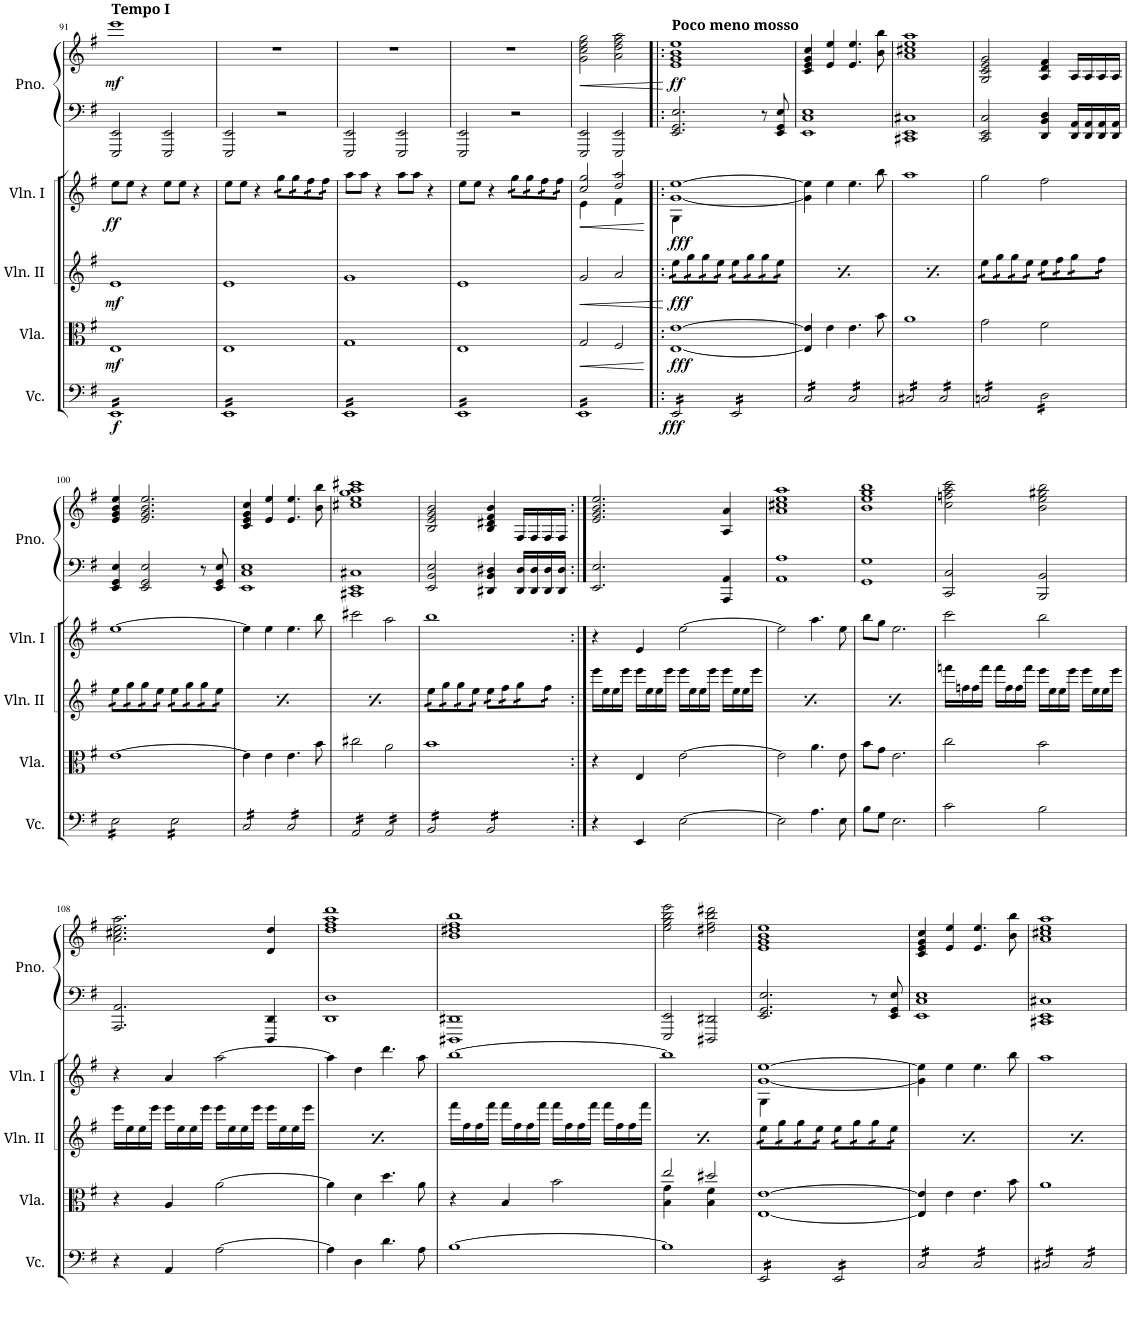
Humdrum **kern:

**kern	**dynam	**kern	**dynam	**kern	**dynam	**kern	**dynam	**kern	**kern	**dynam
*part5	*part5	*part4	*part4	*part3	*part3	*part2	*part2	*part1	*part1	*part1
*staff6	*staff6	*staff5	*staff5	*staff4	*staff4	*staff3	*staff3	*staff2	*staff1	*staff1/2
*I"Violoncello	*	*I"Viola	*	*I"Violin II	*	*I"Violin I	*	*I"Piano	*	*
*I'Vc.	*	*I'Vla.	*	*I'Vln. II	*	*I'Vln. I	*	*I'Pno.	*	*
!!LO:PB:g=z
*clefF4	*	*clefC3	*	*clefG2	*	*clefG2	*	*clefF4	*clefG2	*
*k[f#]	*	*k[f#]	*	*k[f#]	*	*k[f#]	*	*k[f#]	*k[f#]	*
*M4/4	*	*M4/4	*	*M4/4	*	*M4/4	*	*M4/4	*M4/4	*
*met(c)	*	*met(c)	*	*met(c)	*	*met(c)	*	*met(c)	*met(c)	*
=91	=91	=91	=91	=91	=91	=91	=91	=91	=91	=91
!	!	!	!	!	!	!	!	!	!LO:TX:a:B:t=Tempo I	!
!	!LO:DY:b	!	!LO:DY:b	!	!LO:DY:b	!	!LO:DY:b	!	!	!LO:DY:b
*tremolo	*	*	*	*	*	*	*	*	*	*
16EELL	f	1E	mf	1e	mf	8ee\L	ff	2EEE/ 2EE/	1eee	mf
16EE	.	.	.	.	.	.	.	.	.	.
16EE	.	.	.	.	.	8ee\J	.	.	.	.
16EE	.	.	.	.	.	.	.	.	.	.
16EE	.	.	.	.	.	4r	.	.	.	.
16EE	.	.	.	.	.	.	.	.	.	.
16EE	.	.	.	.	.	.	.	.	.	.
16EE	.	.	.	.	.	.	.	.	.	.
16EE	.	.	.	.	.	8ee\L	.	2EEE/ 2EE/	.	.
16EE	.	.	.	.	.	.	.	.	.	.
16EE	.	.	.	.	.	8ee\J	.	.	.	.
16EE	.	.	.	.	.	.	.	.	.	.
16EE	.	.	.	.	.	4r	.	.	.	.
16EE	.	.	.	.	.	.	.	.	.	.
16EE	.	.	.	.	.	.	.	.	.	.
16EEJJ	.	.	.	.	.	.	.	.	.	.
=92	=92	=92	=92	=92	=92	=92	=92	=92	=92	=92
16EELL	.	1E	.	1e	.	8ee\L	.	2EEE/ 2EE/	1r	.
16EE	.	.	.	.	.	.	.	.	.	.
16EE	.	.	.	.	.	8ee\J	.	.	.	.
16EE	.	.	.	.	.	.	.	.	.	.
16EE	.	.	.	.	.	4r	.	.	.	.
16EE	.	.	.	.	.	.	.	.	.	.
16EE	.	.	.	.	.	.	.	.	.	.
16EE	.	.	.	.	.	.	.	.	.	.
*	*	*	*	*	*	*tremolo	*	*	*	*
16EE	.	.	.	.	.	16gg\LL	.	2r	.	.
16EE	.	.	.	.	.	16gg\	.	.	.	.
16EE	.	.	.	.	.	16gg\	.	.	.	.
16EE	.	.	.	.	.	16gg\	.	.	.	.
16EE	.	.	.	.	.	16ff#\	.	.	.	.
16EE	.	.	.	.	.	16ff#\	.	.	.	.
16EE	.	.	.	.	.	16ff#\	.	.	.	.
16EEJJ	.	.	.	.	.	16ff#\JJ	.	.	.	.
*	*	*	*	*	*	*Xtremolo	*	*	*	*
=93	=93	=93	=93	=93	=93	=93	=93	=93	=93	=93
16EELL	.	1G	.	1g	.	8aa\L	.	2EEE/ 2EE/	1r	.
16EE	.	.	.	.	.	.	.	.	.	.
16EE	.	.	.	.	.	8aa\J	.	.	.	.
16EE	.	.	.	.	.	.	.	.	.	.
16EE	.	.	.	.	.	4r	.	.	.	.
16EE	.	.	.	.	.	.	.	.	.	.
16EE	.	.	.	.	.	.	.	.	.	.
16EE	.	.	.	.	.	.	.	.	.	.
16EE	.	.	.	.	.	8aa\L	.	2EEE/ 2EE/	.	.
16EE	.	.	.	.	.	.	.	.	.	.
16EE	.	.	.	.	.	8aa\J	.	.	.	.
16EE	.	.	.	.	.	.	.	.	.	.
16EE	.	.	.	.	.	4r	.	.	.	.
16EE	.	.	.	.	.	.	.	.	.	.
16EE	.	.	.	.	.	.	.	.	.	.
16EEJJ	.	.	.	.	.	.	.	.	.	.
=94	=94	=94	=94	=94	=94	=94	=94	=94	=94	=94
16EELL	.	1E	.	1e	.	8ee\L	.	2EEE/ 2EE/	1r	.
16EE	.	.	.	.	.	.	.	.	.	.
16EE	.	.	.	.	.	8ee\J	.	.	.	.
16EE	.	.	.	.	.	.	.	.	.	.
16EE	.	.	.	.	.	4r	.	.	.	.
16EE	.	.	.	.	.	.	.	.	.	.
16EE	.	.	.	.	.	.	.	.	.	.
16EE	.	.	.	.	.	.	.	.	.	.
*	*	*	*	*	*	*tremolo	*	*	*	*
16EE	.	.	.	.	.	16gg\LL	.	2r	.	.
16EE	.	.	.	.	.	16gg\	.	.	.	.
16EE	.	.	.	.	.	16gg\	.	.	.	.
16EE	.	.	.	.	.	16gg\	.	.	.	.
16EE	.	.	.	.	.	16ff#\	.	.	.	.
16EE	.	.	.	.	.	16ff#\	.	.	.	.
16EE	.	.	.	.	.	16ff#\	.	.	.	.
16EEJJ	.	.	.	.	.	16ff#\JJ	.	.	.	.
*	*	*	*	*	*	*Xtremolo	*	*	*	*
=95	=95	=95	=95	=95	=95	=95	=95	=95	=95	=95
!	!	!	!LO:HP:b	!	!LO:HP:b	!	!LO:HP:b	!	!	!LO:HP:b
*	*	*	*	*	*	*^	*	*	*	*
16EELL	.	2G/	<	2g/	<	2cc/ 2gg/	4e\	<	2EEE/ 2EE/	2g\ 2cc\ 2ee\ 2gg\	<
16EE	.	.	.	.	.	.	.	.	.	.	.
16EE	.	.	.	.	.	.	.	.	.	.	.
16EE	.	.	.	.	.	.	.	.	.	.	.
16EE	.	.	.	.	.	.	4ryy	.	.	.	.
16EE	.	.	.	.	.	.	.	.	.	.	.
16EE	.	.	.	.	.	.	.	.	.	.	.
16EE	.	.	.	.	.	.	.	.	.	.	.
16EE	.	2F#/	.	2a/	.	2dd/ 2aa/	4f#\	.	2EEE/ 2EE/	2a\ 2dd\ 2ff#\ 2aa\	.
16EE	.	.	.	.	.	.	.	.	.	.	.
16EE	.	.	.	.	.	.	.	.	.	.	.
16EE	.	.	.	.	.	.	.	.	.	.	.
16EE	.	.	.	.	.	.	4ryy	.	.	.	.
16EE	.	.	.	.	.	.	.	.	.	.	.
16EE	.	.	.	.	.	.	.	.	.	.	.
16EEJJ	.	.	.	.	.	.	.	.	.	.	.
*	*	*	*	*	*	*v	*v	*	*	*	*
.	.	.	[	.	[	.	[	.	.	[
=96!|:	=96!|:	=96!|:	=96!|:	=96!|:	=96!|:	=96!|:	=96!|:	=96!|:	=96!|:	=96!|:
*	*	*	*	*	*	*^	*	*	*	*
!	!	!	!	!	!	!	!	!	!	!LO:TX:a:B:t=Poco meno mosso	!
!	!LO:DY:b	!	!LO:DY:b	!	!LO:DY:b	!	!	!LO:DY:b	!	!	!LO:DY:b
*	*	*	*	*tremolo	*	*	*	*	*	*	*
16EE/LL	fff	[<1E [1e	fff	16ee\LL	fff	[<1g [1ee	4G\	fff	2.EE/ 2.GG/ 2.E/	1e 1g 1b 1ee	ff
16EE/	.	.	.	16ee\	.	.	.	.	.	.	.
16EE/	.	.	.	16gg\	.	.	.	.	.	.	.
16EE/	.	.	.	16gg\	.	.	.	.	.	.	.
16EE/	.	.	.	16gg\	.	.	2.ryy	.	.	.	.
16EE/	.	.	.	16gg\	.	.	.	.	.	.	.
16EE/	.	.	.	16ee\	.	.	.	.	.	.	.
16EE/JJ	.	.	.	16ee\JJ	.	.	.	.	.	.	.
16EE/LL	.	.	.	16ee\LL	.	.	.	.	.	.	.
16EE/	.	.	.	16ee\	.	.	.	.	.	.	.
16EE/	.	.	.	16gg\	.	.	.	.	.	.	.
16EE/	.	.	.	16gg\	.	.	.	.	.	.	.
16EE/	.	.	.	16gg\	.	.	.	.	8r	.	.
16EE/	.	.	.	16gg\	.	.	.	.	.	.	.
16EE/	.	.	.	16ee\	.	.	.	.	8EE/ 8GG/ 8E/	.	.
16EE/JJ	.	.	.	16ee\JJ	.	.	.	.	.	.	.
*	*	*	*	*	*	*v	*v	*	*	*	*
=97	=97	=97	=97	=97	=97	=97	=97	=97	=97	=97
!	!	!	!	!	!LO:DY:b	!	!	!	!	!
16C/LL	.	4E/] 4e/]	.	16ee\LL	fff	4g\] 4ee\]	.	1EE 1C 1E	4c/ 4e/ 4g/ 4cc/	.
16C/	.	.	.	16ee\	.	.	.	.	.	.
16C/	.	.	.	16gg\	.	.	.	.	.	.
16C/	.	.	.	16gg\	.	.	.	.	.	.
16C/	.	4e\	.	16gg\	.	4ee\	.	.	4e/ 4ee/	.
16C/	.	.	.	16gg\	.	.	.	.	.	.
16C/	.	.	.	16ee\	.	.	.	.	.	.
16C/JJ	.	.	.	16ee\JJ	.	.	.	.	.	.
16C/LL	.	4.e\	.	16ee\LL	.	4.ee\	.	.	4.e/ 4.ee/	.
16C/	.	.	.	16ee\	.	.	.	.	.	.
16C/	.	.	.	16gg\	.	.	.	.	.	.
16C/	.	.	.	16gg\	.	.	.	.	.	.
16C/	.	.	.	16gg\	.	.	.	.	.	.
16C/	.	.	.	16gg\	.	.	.	.	.	.
16C/	.	8b\	.	16ee\	.	8bb\	.	.	8b\ 8bb\	.
16C/JJ	.	.	.	16ee\JJ	.	.	.	.	.	.
=98	=98	=98	=98	=98	=98	=98	=98	=98	=98	=98
!	!	!	!	!	!LO:DY:b	!	!	!	!	!
16C#X/LL	.	1a	.	16ee\LL	fff	1aa	.	1CC#X 1EE 1C#X	1a 1cc#X 1ee 1aa	.
16C#X/	.	.	.	16ee\	.	.	.	.	.	.
16C#X/	.	.	.	16gg\	.	.	.	.	.	.
16C#X/	.	.	.	16gg\	.	.	.	.	.	.
16C#X/	.	.	.	16gg\	.	.	.	.	.	.
16C#X/	.	.	.	16gg\	.	.	.	.	.	.
16C#X/	.	.	.	16ee\	.	.	.	.	.	.
16C#X/JJ	.	.	.	16ee\JJ	.	.	.	.	.	.
16C#/LL	.	.	.	16ee\LL	.	.	.	.	.	.
16C#/	.	.	.	16ee\	.	.	.	.	.	.
16C#/	.	.	.	16gg\	.	.	.	.	.	.
16C#/	.	.	.	16gg\	.	.	.	.	.	.
16C#/	.	.	.	16gg\	.	.	.	.	.	.
16C#/	.	.	.	16gg\	.	.	.	.	.	.
16C#/	.	.	.	16ee\	.	.	.	.	.	.
16C#/JJ	.	.	.	16ee\JJ	.	.	.	.	.	.
=99	=99	=99	=99	=99	=99	=99	=99	=99	=99	=99
16Cn/LL	.	2g\	.	16ee\LL	.	2gg\	.	2CC/ 2EE/ 2C/	2G/ 2c/ 2e/ 2g/	.
16Cn/	.	.	.	16ee\	.	.	.	.	.	.
16Cn/	.	.	.	16gg\	.	.	.	.	.	.
16Cn/	.	.	.	16gg\	.	.	.	.	.	.
16Cn/	.	.	.	16gg\	.	.	.	.	.	.
16Cn/	.	.	.	16gg\	.	.	.	.	.	.
16Cn/	.	.	.	16ee\	.	.	.	.	.	.
16Cn/JJ	.	.	.	16ee\JJ	.	.	.	.	.	.
16D\LL	.	2f#\	.	16ee\LL	.	2ff#\	.	4DD/ 4BB/ 4D/	4A/ 4d/ 4f#/	.
16D\	.	.	.	16ee\	.	.	.	.	.	.
16D\	.	.	.	16ff#\	.	.	.	.	.	.
16D\	.	.	.	16ff#\	.	.	.	.	.	.
16D\	.	.	.	16gg\	.	.	.	16DD/ 16AA/LL	16A/LL	.
16D\	.	.	.	16gg\	.	.	.	16DD/ 16AA/	16A/	.
16D\	.	.	.	16ff#\	.	.	.	16DD/ 16AA/	16A/	.
16D\JJ	.	.	.	16ff#\JJ	.	.	.	16DD/ 16AA/JJ	16A/JJ	.
!!LO:LB:g=z
=100	=100	=100	=100	=100	=100	=100	=100	=100	=100	=100
16E\LL	.	[1e	.	16ee\LL	.	[1ee	.	4EE/ 4GG/ 4E/	4e/ 4g/ 4b/ 4ee/	.
16E\	.	.	.	16ee\	.	.	.	.	.	.
16E\	.	.	.	16gg\	.	.	.	.	.	.
16E\	.	.	.	16gg\	.	.	.	.	.	.
16E\	.	.	.	16gg\	.	.	.	2EE/ 2GG/ 2E/	2.e/ 2.g/ 2.b/ 2.ee/	.
16E\	.	.	.	16gg\	.	.	.	.	.	.
16E\	.	.	.	16ee\	.	.	.	.	.	.
16E\JJ	.	.	.	16ee\JJ	.	.	.	.	.	.
16E\LL	.	.	.	16ee\LL	.	.	.	.	.	.
16E\	.	.	.	16ee\	.	.	.	.	.	.
16E\	.	.	.	16gg\	.	.	.	.	.	.
16E\	.	.	.	16gg\	.	.	.	.	.	.
16E\	.	.	.	16gg\	.	.	.	8r	.	.
16E\	.	.	.	16gg\	.	.	.	.	.	.
16E\	.	.	.	16ee\	.	.	.	8EE/ 8GG/ 8E/	.	.
16E\JJ	.	.	.	16ee\JJ	.	.	.	.	.	.
=101	=101	=101	=101	=101	=101	=101	=101	=101	=101	=101
16C/LL	.	4e\]	.	16ee\LL	.	4ee\]	.	1EE 1C 1E	4c/ 4e/ 4g/ 4cc/	.
16C/	.	.	.	16ee\	.	.	.	.	.	.
16C/	.	.	.	16gg\	.	.	.	.	.	.
16C/	.	.	.	16gg\	.	.	.	.	.	.
16C/	.	4e\	.	16gg\	.	4ee\	.	.	4e/ 4ee/	.
16C/	.	.	.	16gg\	.	.	.	.	.	.
16C/	.	.	.	16ee\	.	.	.	.	.	.
16C/JJ	.	.	.	16ee\JJ	.	.	.	.	.	.
16C/LL	.	4.e\	.	16ee\LL	.	4.ee\	.	.	4.e/ 4.ee/	.
16C/	.	.	.	16ee\	.	.	.	.	.	.
16C/	.	.	.	16gg\	.	.	.	.	.	.
16C/	.	.	.	16gg\	.	.	.	.	.	.
16C/	.	.	.	16gg\	.	.	.	.	.	.
16C/	.	.	.	16gg\	.	.	.	.	.	.
16C/	.	8b\	.	16ee\	.	8bb\	.	.	8b\ 8bb\	.
16C/JJ	.	.	.	16ee\JJ	.	.	.	.	.	.
=102	=102	=102	=102	=102	=102	=102	=102	=102	=102	=102
16AA/LL	.	2cc#X\	.	16ee\LL	.	2ccc#X\	.	1CC#X 1EE 1C#X	1cc#X 1ee 1gg 1aa 1ccc#X	.
16AA/	.	.	.	16ee\	.	.	.	.	.	.
16AA/	.	.	.	16gg\	.	.	.	.	.	.
16AA/	.	.	.	16gg\	.	.	.	.	.	.
16AA/	.	.	.	16gg\	.	.	.	.	.	.
16AA/	.	.	.	16gg\	.	.	.	.	.	.
16AA/	.	.	.	16ee\	.	.	.	.	.	.
16AA/JJ	.	.	.	16ee\JJ	.	.	.	.	.	.
16AA/LL	.	2a\	.	16ee\LL	.	2aa\	.	.	.	.
16AA/	.	.	.	16ee\	.	.	.	.	.	.
16AA/	.	.	.	16gg\	.	.	.	.	.	.
16AA/	.	.	.	16gg\	.	.	.	.	.	.
16AA/	.	.	.	16gg\	.	.	.	.	.	.
16AA/	.	.	.	16gg\	.	.	.	.	.	.
16AA/	.	.	.	16ee\	.	.	.	.	.	.
16AA/JJ	.	.	.	16ee\JJ	.	.	.	.	.	.
=103	=103	=103	=103	=103	=103	=103	=103	=103	=103	=103
16BB/LL	.	1b	.	16ee\LL	.	1bb	.	2EE/ 2BB/ 2E/	2B/ 2e/ 2g/ 2b/	.
16BB/	.	.	.	16ee\	.	.	.	.	.	.
16BB/	.	.	.	16gg\	.	.	.	.	.	.
16BB/	.	.	.	16gg\	.	.	.	.	.	.
16BB/	.	.	.	16gg\	.	.	.	.	.	.
16BB/	.	.	.	16gg\	.	.	.	.	.	.
16BB/	.	.	.	16ee\	.	.	.	.	.	.
16BB/JJ	.	.	.	16ee\JJ	.	.	.	.	.	.
16BB/LL	.	.	.	16ee\LL	.	.	.	4DD#X/ 4BB/ 4D#X/	4B/ 4d#X/ 4f#/ 4b/	.
16BB/	.	.	.	16ee\	.	.	.	.	.	.
16BB/	.	.	.	16ff#\	.	.	.	.	.	.
16BB/	.	.	.	16ff#\	.	.	.	.	.	.
16BB/	.	.	.	16gg\	.	.	.	16DD#/ 16D#/LL	16F#/LL	.
16BB/	.	.	.	16gg\	.	.	.	16DD#/ 16D#/	16F#/	.
16BB/	.	.	.	16ff#\	.	.	.	16DD#/ 16D#/	16F#/	.
16BB/JJ	.	.	.	16ff#\JJ	.	.	.	16DD#/ 16D#/JJ	16F#/JJ	.
*	*	*	*	*Xtremolo	*	*	*	*	*	*
*Xtremolo	*	*	*	*	*	*	*	*	*	*
=104:|!	=104:|!	=104:|!	=104:|!	=104:|!	=104:|!	=104:|!	=104:|!	=104:|!	=104:|!	=104:|!
4r	.	4r	.	16eee\LL	.	4r	.	2.EE/ 2.E/	2.e/ 2.g/ 2.b/ 2.ee/	.
.	.	.	.	16ee\	.	.	.	.	.	.
.	.	.	.	16ee\	.	.	.	.	.	.
.	.	.	.	16eee\JJ	.	.	.	.	.	.
4EE/	.	4E/	.	16eee\LL	.	4e/	.	.	.	.
.	.	.	.	16ee\	.	.	.	.	.	.
.	.	.	.	16ee\	.	.	.	.	.	.
.	.	.	.	16eee\JJ	.	.	.	.	.	.
[2E\	.	[2e\	.	16eee\LL	.	[2ee\	.	.	.	.
.	.	.	.	16ee\	.	.	.	.	.	.
.	.	.	.	16ee\	.	.	.	.	.	.
.	.	.	.	16eee\JJ	.	.	.	.	.	.
.	.	.	.	16eee\LL	.	.	.	4AAA/ 4AA/	4A/ 4a/	.
.	.	.	.	16ee\	.	.	.	.	.	.
.	.	.	.	16ee\	.	.	.	.	.	.
.	.	.	.	16eee\JJ	.	.	.	.	.	.
=105	=105	=105	=105	=105	=105	=105	=105	=105	=105	=105
2E\]	.	2e\]	.	16eee\LL	.	2ee\]	.	1AA 1A	1a 1cc#X 1ee 1aa	.
.	.	.	.	16ee\	.	.	.	.	.	.
.	.	.	.	16ee\	.	.	.	.	.	.
.	.	.	.	16eee\JJ	.	.	.	.	.	.
.	.	.	.	16eee\LL	.	.	.	.	.	.
.	.	.	.	16ee\	.	.	.	.	.	.
.	.	.	.	16ee\	.	.	.	.	.	.
.	.	.	.	16eee\JJ	.	.	.	.	.	.
4.A\	.	4.a\	.	16eee\LL	.	4.aa\	.	.	.	.
.	.	.	.	16ee\	.	.	.	.	.	.
.	.	.	.	16ee\	.	.	.	.	.	.
.	.	.	.	16eee\JJ	.	.	.	.	.	.
.	.	.	.	16eee\LL	.	.	.	.	.	.
.	.	.	.	16ee\	.	.	.	.	.	.
8E\	.	8e\	.	16ee\	.	8ee\	.	.	.	.
.	.	.	.	16eee\JJ	.	.	.	.	.	.
=106	=106	=106	=106	=106	=106	=106	=106	=106	=106	=106
8B\L	.	8b\L	.	16eee\LL	.	8bb\L	.	1GG 1G	1b 1ee 1gg 1bb	.
.	.	.	.	16ee\	.	.	.	.	.	.
8G\J	.	8g\J	.	16ee\	.	8gg\J	.	.	.	.
.	.	.	.	16eee\JJ	.	.	.	.	.	.
2.E\	.	2.e\	.	16eee\LL	.	2.ee\	.	.	.	.
.	.	.	.	16ee\	.	.	.	.	.	.
.	.	.	.	16ee\	.	.	.	.	.	.
.	.	.	.	16eee\JJ	.	.	.	.	.	.
.	.	.	.	16eee\LL	.	.	.	.	.	.
.	.	.	.	16ee\	.	.	.	.	.	.
.	.	.	.	16ee\	.	.	.	.	.	.
.	.	.	.	16eee\JJ	.	.	.	.	.	.
.	.	.	.	16eee\LL	.	.	.	.	.	.
.	.	.	.	16ee\	.	.	.	.	.	.
.	.	.	.	16ee\	.	.	.	.	.	.
.	.	.	.	16eee\JJ	.	.	.	.	.	.
=107	=107	=107	=107	=107	=107	=107	=107	=107	=107	=107
2c\	.	2cc\	.	16fffn\LL	.	2ccc\	.	2CC/ 2C/	2cc\ 2ffn\ 2aa\ 2ccc\	.
.	.	.	.	16ffn\	.	.	.	.	.	.
.	.	.	.	16ff\	.	.	.	.	.	.
.	.	.	.	16fff\JJ	.	.	.	.	.	.
.	.	.	.	16fff\LL	.	.	.	.	.	.
.	.	.	.	16ff\	.	.	.	.	.	.
.	.	.	.	16ff\	.	.	.	.	.	.
.	.	.	.	16fff\JJ	.	.	.	.	.	.
2B\	.	2b\	.	16eee\LL	.	2bb\	.	2BBB/ 2BB/	2b\ 2ee\ 2gg#X\ 2bb\	.
.	.	.	.	16ee\	.	.	.	.	.	.
.	.	.	.	16ee\	.	.	.	.	.	.
.	.	.	.	16eee\JJ	.	.	.	.	.	.
.	.	.	.	16eee\LL	.	.	.	.	.	.
.	.	.	.	16ee\	.	.	.	.	.	.
.	.	.	.	16ee\	.	.	.	.	.	.
.	.	.	.	16eee\JJ	.	.	.	.	.	.
!!LO:LB:g=z
=108	=108	=108	=108	=108	=108	=108	=108	=108	=108	=108
4r	.	4r	.	16eee\LL	.	4r	.	2.AAA/ 2.AA/	2.a\ 2.cc#X\ 2.ee\ 2.aa\	.
.	.	.	.	16ee\	.	.	.	.	.	.
.	.	.	.	16ee\	.	.	.	.	.	.
.	.	.	.	16eee\JJ	.	.	.	.	.	.
4AA/	.	4A/	.	16eee\LL	.	4a/	.	.	.	.
.	.	.	.	16ee\	.	.	.	.	.	.
.	.	.	.	16ee\	.	.	.	.	.	.
.	.	.	.	16eee\JJ	.	.	.	.	.	.
[2A\	.	[2a\	.	16eee\LL	.	[2aa\	.	.	.	.
.	.	.	.	16ee\	.	.	.	.	.	.
.	.	.	.	16ee\	.	.	.	.	.	.
.	.	.	.	16eee\JJ	.	.	.	.	.	.
.	.	.	.	16eee\LL	.	.	.	4DDD/ 4DD/	4d/ 4dd/	.
.	.	.	.	16ee\	.	.	.	.	.	.
.	.	.	.	16ee\	.	.	.	.	.	.
.	.	.	.	16eee\JJ	.	.	.	.	.	.
=109	=109	=109	=109	=109	=109	=109	=109	=109	=109	=109
4A\]	.	4a\]	.	16eee\LL	.	4aa\]	.	1DD 1D	1dd 1ff# 1aa 1ddd	.
.	.	.	.	16ee\	.	.	.	.	.	.
.	.	.	.	16ee\	.	.	.	.	.	.
.	.	.	.	16eee\JJ	.	.	.	.	.	.
4D\	.	4d\	.	16eee\LL	.	4dd\	.	.	.	.
.	.	.	.	16ee\	.	.	.	.	.	.
.	.	.	.	16ee\	.	.	.	.	.	.
.	.	.	.	16eee\JJ	.	.	.	.	.	.
4.d\	.	4.dd\	.	16eee\LL	.	4.ddd\	.	.	.	.
.	.	.	.	16ee\	.	.	.	.	.	.
.	.	.	.	16ee\	.	.	.	.	.	.
.	.	.	.	16eee\JJ	.	.	.	.	.	.
.	.	.	.	16eee\LL	.	.	.	.	.	.
.	.	.	.	16ee\	.	.	.	.	.	.
8A\	.	8a\	.	16ee\	.	8aa\	.	.	.	.
.	.	.	.	16eee\JJ	.	.	.	.	.	.
=110	=110	=110	=110	=110	=110	=110	=110	=110	=110	=110
[1B	.	4r	.	16fff#\LL	.	[1bb	.	1DDD#X 1DD#X	1b 1dd#X 1ff# 1bb	.
.	.	.	.	16ff#\	.	.	.	.	.	.
.	.	.	.	16ff#\	.	.	.	.	.	.
.	.	.	.	16fff#\JJ	.	.	.	.	.	.
.	.	4B/	.	16fff#\LL	.	.	.	.	.	.
.	.	.	.	16ff#\	.	.	.	.	.	.
.	.	.	.	16ff#\	.	.	.	.	.	.
.	.	.	.	16fff#\JJ	.	.	.	.	.	.
.	.	2b\	.	16fff#\LL	.	.	.	.	.	.
.	.	.	.	16ff#\	.	.	.	.	.	.
.	.	.	.	16ff#\	.	.	.	.	.	.
.	.	.	.	16fff#\JJ	.	.	.	.	.	.
.	.	.	.	16fff#\LL	.	.	.	.	.	.
.	.	.	.	16ff#\	.	.	.	.	.	.
.	.	.	.	16ff#\	.	.	.	.	.	.
.	.	.	.	16fff#\JJ	.	.	.	.	.	.
=111	=111	=111	=111	=111	=111	=111	=111	=111	=111	=111
*	*	*^	*	*	*	*	*	*	*	*
1B]	.	2ee/	4B\ 4g\	.	16fff#\LL	.	1bb]	.	2EEE/ 2EE/	2ee\ 2gg\ 2bb\ 2eee\	.
.	.	.	.	.	16ff#\	.	.	.	.	.	.
.	.	.	.	.	16ff#\	.	.	.	.	.	.
.	.	.	.	.	16fff#\JJ	.	.	.	.	.	.
.	.	.	4ryy	.	16fff#\LL	.	.	.	.	.	.
.	.	.	.	.	16ff#\	.	.	.	.	.	.
.	.	.	.	.	16ff#\	.	.	.	.	.	.
.	.	.	.	.	16fff#\JJ	.	.	.	.	.	.
.	.	2dd#X/	4B\ 4f#\	.	16fff#\LL	.	.	.	2DDD#X/ 2DD#X/	2dd#X\ 2ff#\ 2bb\ 2ddd#X\	.
.	.	.	.	.	16ff#\	.	.	.	.	.	.
.	.	.	.	.	16ff#\	.	.	.	.	.	.
.	.	.	.	.	16fff#\JJ	.	.	.	.	.	.
.	.	.	4ryy	.	16fff#\LL	.	.	.	.	.	.
.	.	.	.	.	16ff#\	.	.	.	.	.	.
.	.	.	.	.	16ff#\	.	.	.	.	.	.
.	.	.	.	.	16fff#\JJ	.	.	.	.	.	.
*	*	*v	*v	*	*	*	*	*	*	*	*
=112	=112	=112	=112	=112	=112	=112	=112	=112	=112	=112
*	*	*	*	*	*	*^	*	*	*	*
*tremolo	*	*	*	*	*	*	*	*	*	*	*
*	*	*	*	*tremolo	*	*	*	*	*	*	*
16EE/LL	.	[<1E [1e	.	16ee\LL	.	[<1g [1ee	4G\	.	2.EE/ 2.GG/ 2.E/	1e 1g 1b 1ee	.
16EE/	.	.	.	16ee\	.	.	.	.	.	.	.
16EE/	.	.	.	16gg\	.	.	.	.	.	.	.
16EE/	.	.	.	16gg\	.	.	.	.	.	.	.
16EE/	.	.	.	16gg\	.	.	2.ryy	.	.	.	.
16EE/	.	.	.	16gg\	.	.	.	.	.	.	.
16EE/	.	.	.	16ee\	.	.	.	.	.	.	.
16EE/JJ	.	.	.	16ee\JJ	.	.	.	.	.	.	.
16EE/LL	.	.	.	16ee\LL	.	.	.	.	.	.	.
16EE/	.	.	.	16ee\	.	.	.	.	.	.	.
16EE/	.	.	.	16gg\	.	.	.	.	.	.	.
16EE/	.	.	.	16gg\	.	.	.	.	.	.	.
16EE/	.	.	.	16gg\	.	.	.	.	8r	.	.
16EE/	.	.	.	16gg\	.	.	.	.	.	.	.
16EE/	.	.	.	16ee\	.	.	.	.	8EE/ 8GG/ 8E/	.	.
16EE/JJ	.	.	.	16ee\JJ	.	.	.	.	.	.	.
*	*	*	*	*	*	*v	*v	*	*	*	*
=113	=113	=113	=113	=113	=113	=113	=113	=113	=113	=113
16C/LL	.	4E/] 4e/]	.	16ee\LL	.	4g\] 4ee\]	.	1EE 1C 1E	4c/ 4e/ 4g/ 4cc/	.
16C/	.	.	.	16ee\	.	.	.	.	.	.
16C/	.	.	.	16gg\	.	.	.	.	.	.
16C/	.	.	.	16gg\	.	.	.	.	.	.
16C/	.	4e\	.	16gg\	.	4ee\	.	.	4e/ 4ee/	.
16C/	.	.	.	16gg\	.	.	.	.	.	.
16C/	.	.	.	16ee\	.	.	.	.	.	.
16C/JJ	.	.	.	16ee\JJ	.	.	.	.	.	.
16C/LL	.	4.e\	.	16ee\LL	.	4.ee\	.	.	4.e/ 4.ee/	.
16C/	.	.	.	16ee\	.	.	.	.	.	.
16C/	.	.	.	16gg\	.	.	.	.	.	.
16C/	.	.	.	16gg\	.	.	.	.	.	.
16C/	.	.	.	16gg\	.	.	.	.	.	.
16C/	.	.	.	16gg\	.	.	.	.	.	.
16C/	.	8b\	.	16ee\	.	8bb\	.	.	8b\ 8bb\	.
16C/JJ	.	.	.	16ee\JJ	.	.	.	.	.	.
=114	=114	=114	=114	=114	=114	=114	=114	=114	=114	=114
16C#X/LL	.	1a	.	16ee\LL	.	1aa	.	1CC#X 1EE 1C#X	1a 1cc#X 1ee 1aa	.
16C#X/	.	.	.	16ee\	.	.	.	.	.	.
16C#X/	.	.	.	16gg\	.	.	.	.	.	.
16C#X/	.	.	.	16gg\	.	.	.	.	.	.
16C#X/	.	.	.	16gg\	.	.	.	.	.	.
16C#X/	.	.	.	16gg\	.	.	.	.	.	.
16C#X/	.	.	.	16ee\	.	.	.	.	.	.
16C#X/JJ	.	.	.	16ee\JJ	.	.	.	.	.	.
16C#/LL	.	.	.	16ee\LL	.	.	.	.	.	.
16C#/	.	.	.	16ee\	.	.	.	.	.	.
16C#/	.	.	.	16gg\	.	.	.	.	.	.
16C#/	.	.	.	16gg\	.	.	.	.	.	.
16C#/	.	.	.	16gg\	.	.	.	.	.	.
16C#/	.	.	.	16gg\	.	.	.	.	.	.
16C#/	.	.	.	16ee\	.	.	.	.	.	.
16C#/JJ	.	.	.	16ee\JJ	.	.	.	.	.	.
*	*	*	*	*Xtremolo	*	*	*	*	*	*
*Xtremolo	*	*	*	*	*	*	*	*	*	*
=	=	=	=	=	=	=	=	=	=	=
*-	*-	*-	*-	*-	*-	*-	*-	*-	*-	*-
